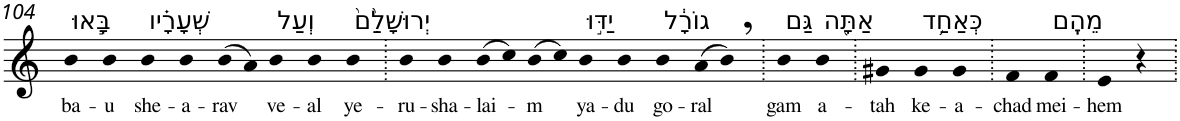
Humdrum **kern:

**kern	**text
*part1	*part1
*staff1	*staff1
*I"Piano	*
*I'Pno	*
!!LO:PB:g=z
*clefG2	*
*k[]	*
=104	=104
!LO:TX:a:t=בָּ֣אוּ	!
!	!LO:LY:b
4b	ba-
!	!LO:LY:b
4b	-u
!LO:TX:a:t=שְׁעָרָ֗יו	!
!	!LO:LY:b
4b	she-
!	!LO:LY:b
4b	-a-
!	!LO:LY:b
(>8b	-rav
8a)	.
!LO:TX:a:t=וְעַל	!
!	!LO:LY:b
4b	ve-
!	!LO:LY:b
4b	-al
!LO:TX:a:t=יְרוּשָׁלִַ֙ם֙	!
!	!LO:LY:b
4b	ye-
=105.	=105.
!	!LO:LY:b
4b	-ru-
!	!LO:LY:b
4b	-sha-
!	!LO:LY:b
(>8b	-lai-
8cc)	.
!	!LO:LY:b
(>8b	-m
8cc)	.
!LO:TX:a:t=יַדּ֣וּ	!
!	!LO:LY:b
4b	ya-
!	!LO:LY:b
4b	-du
!LO:TX:a:t=גוֹרָ֔ל	!
!	!LO:LY:b
4b	go-
!	!LO:LY:b
(>8a	-ral
8b,)	.
=106.	=106.
!LO:TX:a:t=גַּם	!
!	!LO:LY:b
4b	gam
!LO:TX:a:t=אַתָּ֖ה	!
!	!LO:LY:b
4b	a-
=107.	=107.
!	!LO:LY:b
4g#X	-tah
!LO:TX:a:t=כְּאַחַ֥ד	!
!	!LO:LY:b
4g#	ke-
!	!LO:LY:b
4g#	-a-
=108.	=108.
!	!LO:LY:b
4f	-chad
!LO:TX:a:t=מֵהֶֽם	!
!	!LO:LY:b
4f	mei-
=109.	=109.
!	!LO:LY:b
4e	-hem
4r	.
=.	=.
*-	*-
